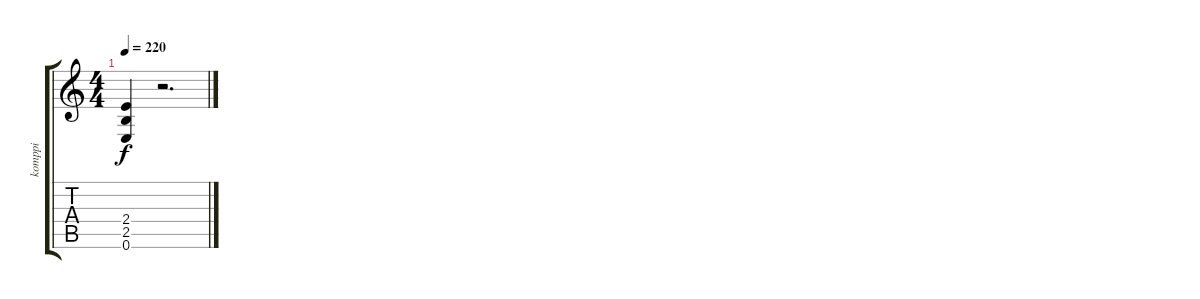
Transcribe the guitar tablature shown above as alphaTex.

\track ("komppi" "komppi") {instrument distortionguitar}
\staff {score tabs}
\tuning (E4 B3 G3 D3 A2 E2) {hide}
\ts (4 4)
\tempo 220
\clef g2
\ks c
(2.4 2.5 0.6).4{dy f} r.2{d}
